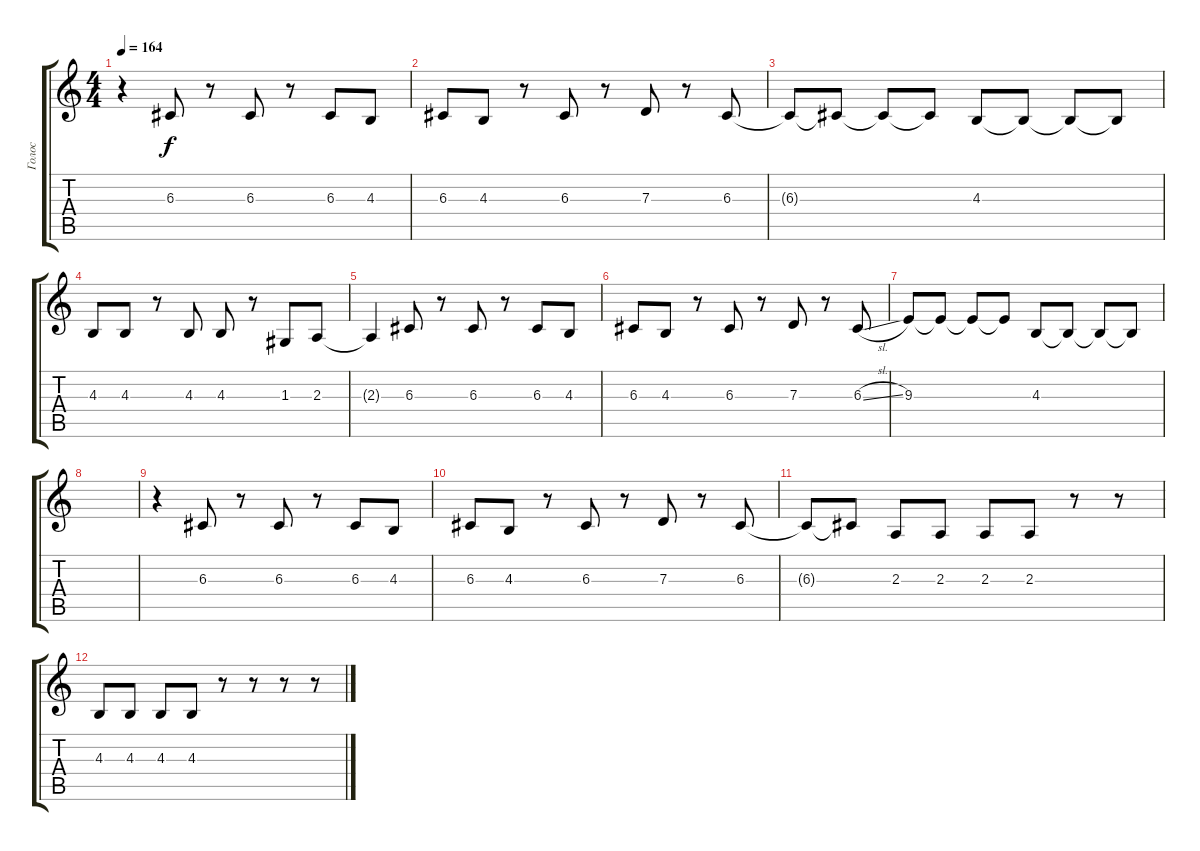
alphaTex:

\track ("Голос" "Голос") {instrument tenorsax}
\staff {score tabs}
\tuning (E4 B3 G3 D3 A2 E2) {hide}
\ts (4 4)
\tempo 164
\clef g2
\ks c
r.4{dy f} 6.3.8 r.8 6.3.8 r.8 6.3.8 4.3.8 |
6.3.8 4.3.8 r.8 6.3.8 r.8 7.3.8 r.8 6.3.8 |
6.3{t}.8 6.3{t}.8 6.3{t}.8 6.3{t}.8 4.3.8 4.3{t}.8 4.3{t}.8 4.3{t}.8 |
4.3.8 4.3.8 r.8 4.3.8 4.3.8 r.8 1.3.8 2.3.8 |
2.3{t}.4 6.3.8 r.8 6.3.8 r.8 6.3.8 4.3.8 |
6.3.8 4.3.8 r.8 6.3.8 r.8 7.3.8 r.8 6.3{sl}.8 |
9.3.8 9.3{t}.8 9.3{t}.8 9.3{t}.8 4.3.8 4.3{t}.8 4.3{t}.8 4.3{t}.8 |
|
r.4 6.3.8 r.8 6.3.8 r.8 6.3.8 4.3.8 |
6.3.8 4.3.8 r.8 6.3.8 r.8 7.3.8 r.8 6.3.8 |
6.3{t}.8 6.3{t}.8 2.3.8 2.3.8 2.3.8 2.3.8 r.8 r.8 |
4.3.8 4.3.8 4.3.8 4.3.8 r.8 r.8 r.8 r.8
